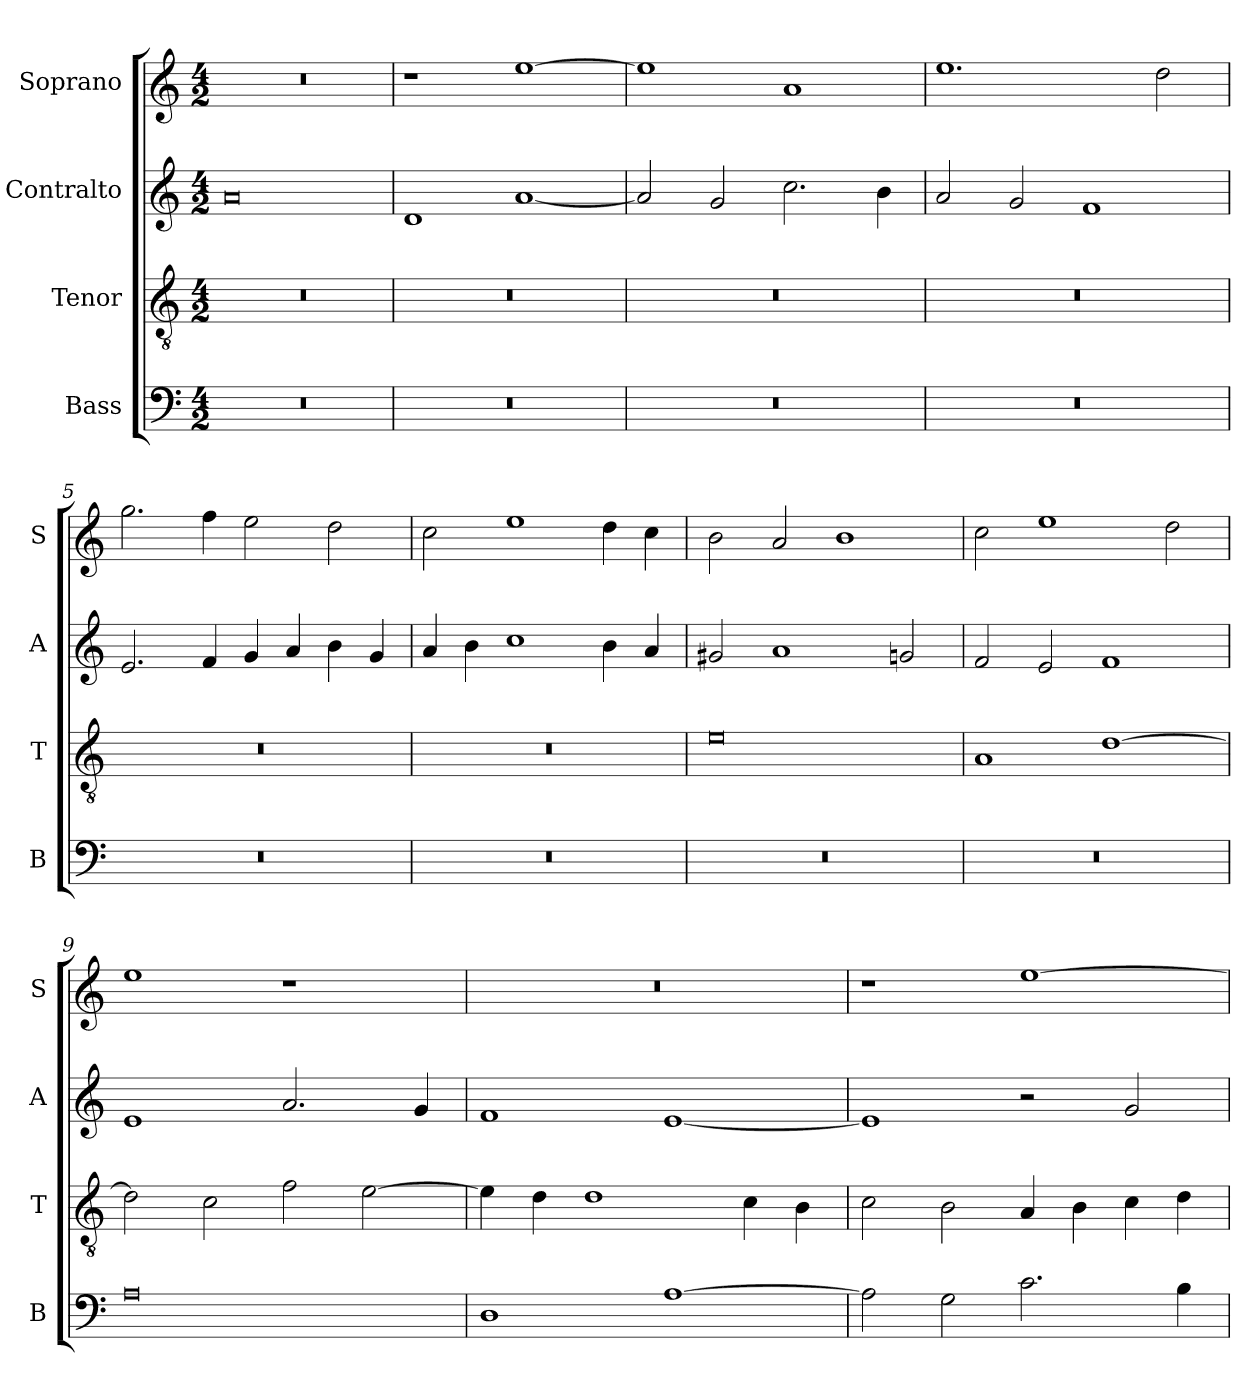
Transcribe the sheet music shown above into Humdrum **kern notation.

**kern	**kern	**kern	**kern
*part4	*part3	*part2	*part1
*staff4	*staff3	*staff2	*staff1
*I"Bass	*I"Tenor	*I"Contralto	*I"Soprano
*I'B	*I'T	*I'A	*I'S
*clefF4	*clefGv2	*clefG2	*clefG2
*k[]	*k[]	*k[]	*k[]
*A:aeo	*A:aeo	*A:aeo	*A:aeo
*M4/2	*M4/2	*M4/2	*M4/2
=1	=1	=1	=1
0r	0r	0a	0r
=2	=2	=2	=2
0r	0r	1d	1r
.	.	[1a	[1ee
=3	=3	=3	=3
0r	0r	2a]	1ee]
.	.	2g	.
.	.	2.cc	1a
.	.	4b	.
=4	=4	=4	=4
0r	0r	2a	1.ee
.	.	2g	.
.	.	1f	.
.	.	.	2dd
=5	=5	=5	=5
0r	0r	2.e	2.gg
.	.	4f	4ff
.	.	4g	2ee
.	.	4a	.
.	.	4b	2dd
.	.	4g	.
=6	=6	=6	=6
0r	0r	4a	2cc
.	.	4b	.
.	.	1cc	1ee
.	.	4b	4dd
.	.	4a	4cc
=7	=7	=7	=7
0r	0e	2g#X	2b
.	.	1a	2a
.	.	.	1b
.	.	2gn	.
=8	=8	=8	=8
0r	1A	2f	2cc
.	.	2e	1ee
.	[1d	1f	.
.	.	.	2dd
=9	=9	=9	=9
0A	2d]	1e	1ee
.	2c	.	.
.	2f	2.a	1r
.	[2e	.	.
.	.	4g	.
=10	=10	=10	=10
1D	4e]	1f	0r
.	4d	.	.
.	1d	.	.
[1A	.	[1e	.
.	4c	.	.
.	4B	.	.
=11	=11	=11	=11
2A]	2c	1e]	1r
2G	2B	.	.
2.c	4A	2r	[1ee
.	4B	.	.
.	4c	2g	.
4B	4d	.	.
=	=	=	=
*-	*-	*-	*-
